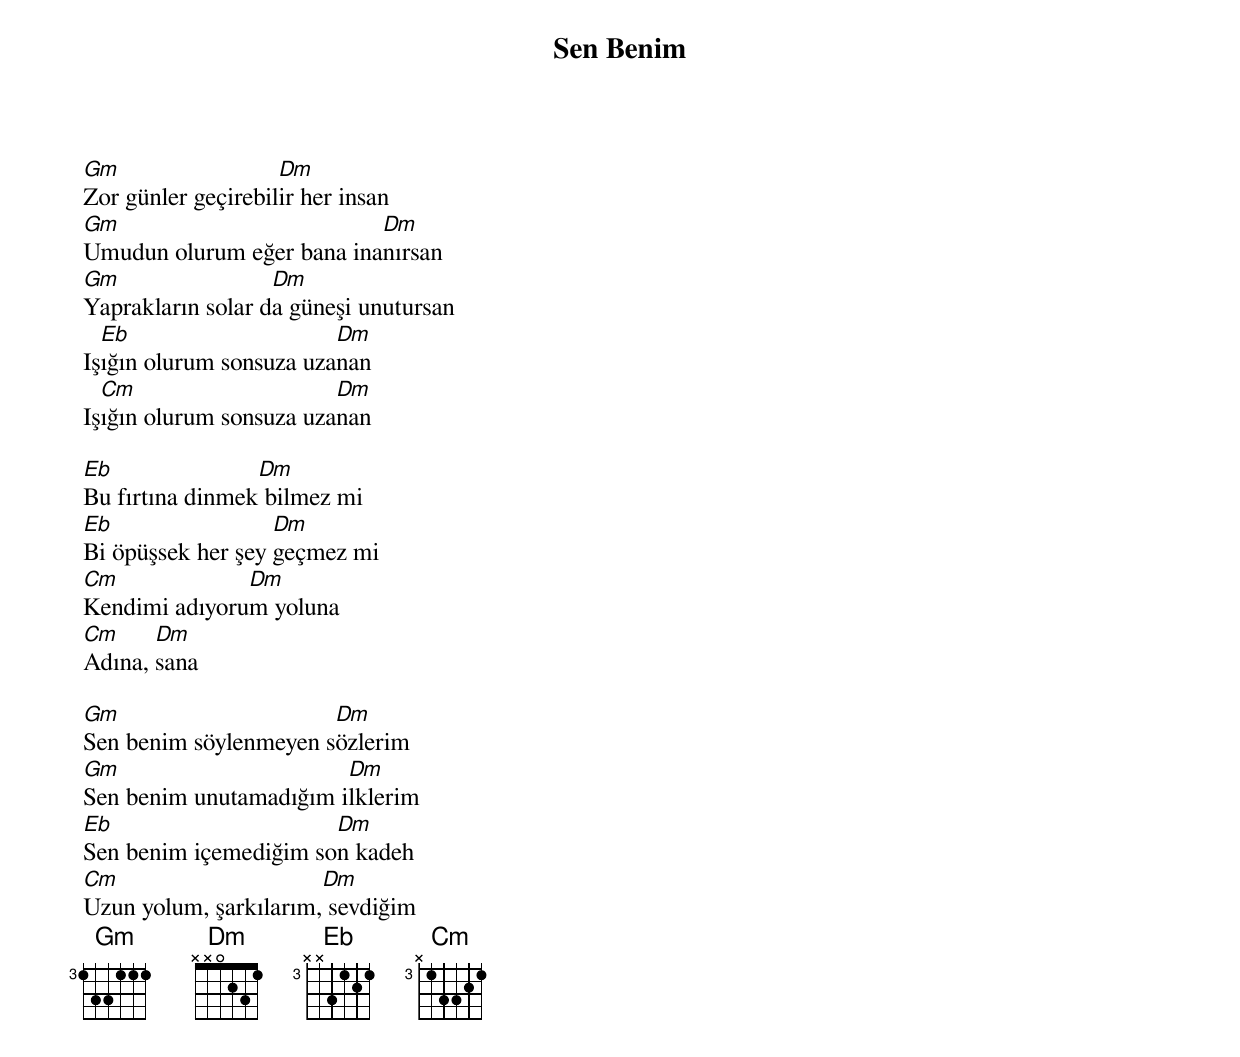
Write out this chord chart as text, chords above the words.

{title: Sen Benim}
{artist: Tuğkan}

Gm                  Dm
Zor günler geçirebilir her insan
Gm                         Dm
Umudun olurum eğer bana inanırsan
Gm                 Dm
Yaprakların solar da güneşi unutursan
  Eb                     Dm
Işığın olurum sonsuza uzanan
  Cm                     Dm
Işığın olurum sonsuza uzanan

Eb               Dm
Bu fırtına dinmek bilmez mi
Eb                 Dm
Bi öpüşsek her şey geçmez mi
Cm             Dm
Kendimi adıyorum yoluna
Cm     Dm
Adına, sana

Gm                     Dm
Sen benim söylenmeyen sözlerim
Gm                      Dm
Sen benim unutamadığım ilklerim
Eb                     Dm
Sen benim içemediğim son kadeh
Cm                     Dm
Uzun yolum, şarkılarım, sevdiğim
